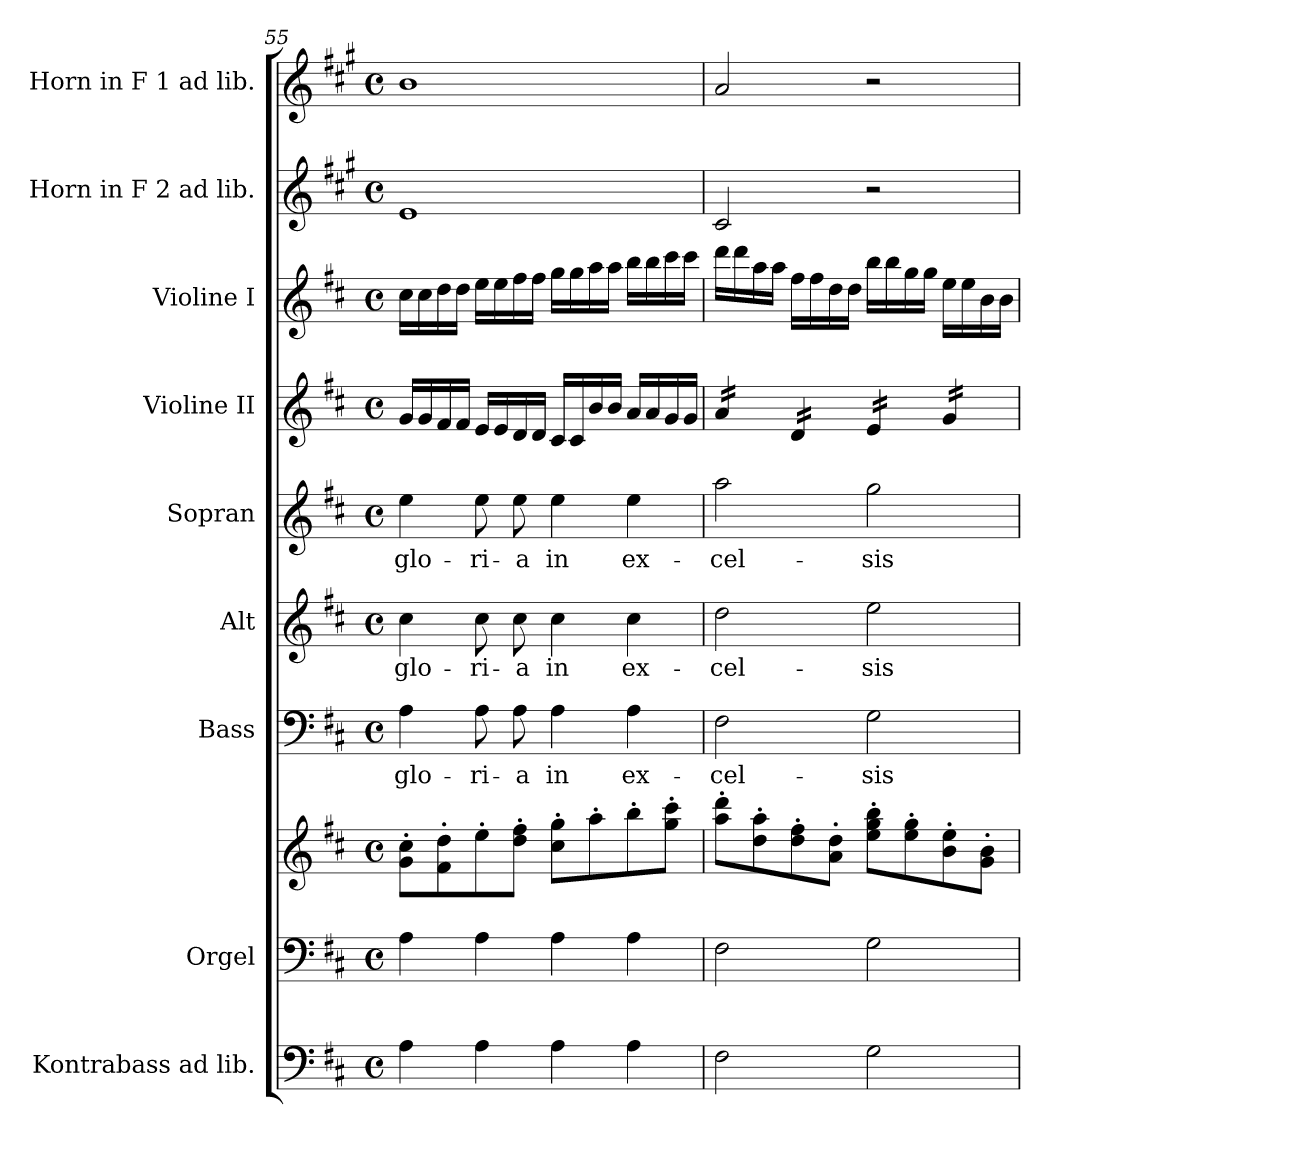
**kern	**kern	**kern	**kern	**text	**kern	**text	**kern	**text	**kern	**kern	**kern	**kern
*part9	*part8	*part8	*part7	*part7	*part6	*part6	*part5	*part5	*part4	*part3	*part2	*part1
*staff10	*staff9	*staff8	*staff7	*staff7	*staff6	*staff6	*staff5	*staff5	*staff4	*staff3	*staff2	*staff1
*I"Kontrabass ad lib.	*I"Orgel	*	*I"Bass	*	*I"Alt	*	*I"Sopran	*	*I"Violine II	*I"Violine I	*I"Horn in F 2 ad lib.	*I"Horn in F 1 ad lib.
*I'Kb.	*I'Org.	*	*I'B.	*	*I'A.	*	*I'S.	*	*I'Vl. II	*I'Vl. I	*	*
*clefF4	*clefF4	*clefG2	*clefF4	*	*clefG2	*	*clefG2	*	*clefG2	*clefG2	*clefG2	*clefG2
*ITrd7c12	*	*	*	*	*	*	*	*	*	*	*ITrd4c7	*ITrd4c7
*k[f#c#]	*k[f#c#]	*k[f#c#]	*k[f#c#]	*	*k[f#c#]	*	*k[f#c#]	*	*k[f#c#]	*k[f#c#]	*k[f#c#]	*k[f#c#]
*D:	*D:	*D:	*D:	*	*D:	*	*D:	*	*D:	*D:	*D:	*D:
*M4/4	*M4/4	*M4/4	*M4/4	*	*M4/4	*	*M4/4	*	*M4/4	*M4/4	*M4/4	*M4/4
*met(c)	*met(c)	*met(c)	*met(c)	*	*met(c)	*	*met(c)	*	*met(c)	*met(c)	*met(c)	*met(c)
=55	=55	=55	=55	=55	=55	=55	=55	=55	=55	=55	=55	=55
!	!	!	!	!LO:LY:b	!	!LO:LY:b	!	!LO:LY:b	!	!	!	!
4AA\	4A\	8g\'> 8cc#\'>L	4A\	glo-	4cc#\	glo-	4ee\	glo-	16g/LL	16cc#\LL	1A	1e
.	.	.	.	.	.	.	.	.	16g/	16cc#\	.	.
.	.	8f#\'> 8dd\'>	.	.	.	.	.	.	16f#/	16dd\	.	.
.	.	.	.	.	.	.	.	.	16f#/JJ	16dd\JJ	.	.
!	!	!	!	!LO:LY:b	!	!LO:LY:b	!	!LO:LY:b	!	!	!	!
4AA\	4A\	8ee'>\	8A\	-ri-	8cc#\	-ri-	8ee\	-ri-	16e/LL	16ee\LL	.	.
.	.	.	.	.	.	.	.	.	16e/	16ee\	.	.
!	!	!	!	!LO:LY:b	!	!LO:LY:b	!	!LO:LY:b	!	!	!	!
.	.	8dd\'> 8ff#\'>J	8A\	-a	8cc#\	-a	8ee\	-a	16d/	16ff#\	.	.
.	.	.	.	.	.	.	.	.	16d/JJ	16ff#\JJ	.	.
!	!	!	!	!LO:LY:b	!	!LO:LY:b	!	!LO:LY:b	!	!	!	!
4AA\	4A\	8cc#\'> 8gg\'>L	4A\	in	4cc#\	in	4ee\	in	16c#/LL	16gg\LL	.	.
.	.	.	.	.	.	.	.	.	16c#/	16gg\	.	.
.	.	8aa'>\	.	.	.	.	.	.	16b/	16aa\	.	.
.	.	.	.	.	.	.	.	.	16b/JJ	16aa\JJ	.	.
!	!	!	!	!LO:LY:b	!	!LO:LY:b	!	!LO:LY:b	!	!	!	!
4AA\	4A\	8bb'>\	4A\	ex-	4cc#\	ex-	4ee\	ex-	16a/LL	16bb\LL	.	.
.	.	.	.	.	.	.	.	.	16a/	16bb\	.	.
.	.	8gg\'> 8ccc#\'>J	.	.	.	.	.	.	16g/	16ccc#\	.	.
.	.	.	.	.	.	.	.	.	16g/JJ	16ccc#\JJ	.	.
=56	=56	=56	=56	=56	=56	=56	=56	=56	=56	=56	=56	=56
!	!	!	!	!LO:LY:b	!	!LO:LY:b	!	!LO:LY:b	!	!	!	!
*	*	*	*	*	*	*	*	*	*tremolo	*	*	*
2FF#\	2F#\	8aa\'> 8ddd\'>L	2F#\	-cel-	2dd\	-cel-	2aa\	-cel-	16a/LL	16ddd\LL	2F#/	2d/
.	.	.	.	.	.	.	.	.	16a/	16ddd\	.	.
.	.	8dd\'> 8aa\'>	.	.	.	.	.	.	16a/	16aa\	.	.
.	.	.	.	.	.	.	.	.	16a/JJ	16aa\JJ	.	.
.	.	8dd\'> 8ff#\'>	.	.	.	.	.	.	16d/LL	16ff#\LL	.	.
.	.	.	.	.	.	.	.	.	16d/	16ff#\	.	.
.	.	8a\'> 8dd\'>J	.	.	.	.	.	.	16d/	16dd\	.	.
.	.	.	.	.	.	.	.	.	16d/JJ	16dd\JJ	.	.
!	!	!	!	!LO:LY:b	!	!LO:LY:b	!	!LO:LY:b	!	!	!	!
2GG\	2G\	8ee\'> 8gg\'> 8bb\'>L	2G\	-sis	2ee\	-sis	2gg\	-sis	16e/LL	16bb\LL	2r	2r
.	.	.	.	.	.	.	.	.	16e/	16bb\	.	.
.	.	8ee\'> 8gg\'>	.	.	.	.	.	.	16e/	16gg\	.	.
.	.	.	.	.	.	.	.	.	16e/JJ	16gg\JJ	.	.
.	.	8b\'> 8ee\'>	.	.	.	.	.	.	16g/LL	16ee\LL	.	.
.	.	.	.	.	.	.	.	.	16g/	16ee\	.	.
.	.	8g\'> 8b\'>J	.	.	.	.	.	.	16g/	16b\	.	.
.	.	.	.	.	.	.	.	.	16g/JJ	16b\JJ	.	.
*	*	*	*	*	*	*	*	*	*Xtremolo	*	*	*
=	=	=	=	=	=	=	=	=	=	=	=	=
*-	*-	*-	*-	*-	*-	*-	*-	*-	*-	*-	*-	*-
